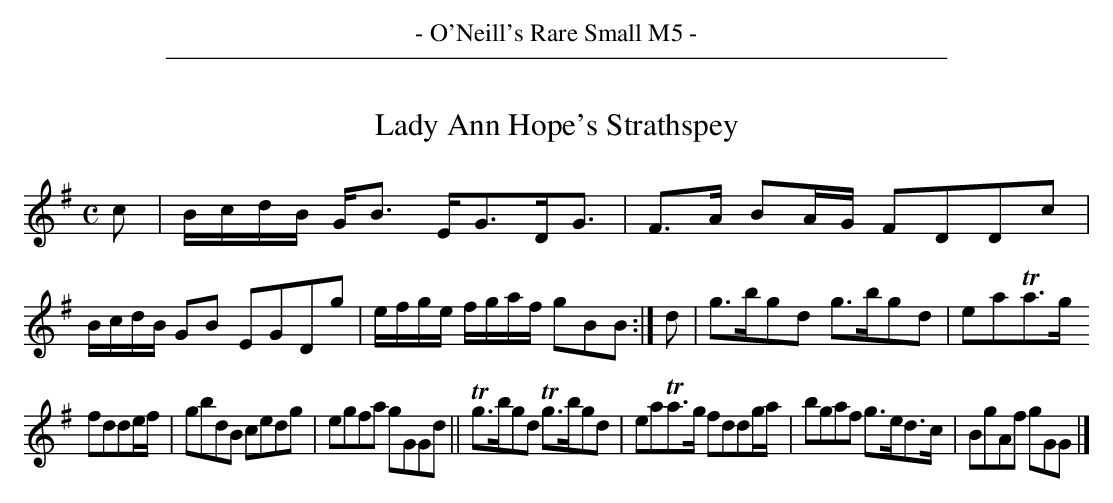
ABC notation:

X:1
T: Lady Ann Hope's Strathspey
M: C
L: 1/16
K: G
c2 |\
BcdB GB3 EG3DG3 | F3A B2AG F2D2D2c2 |\
BcdB G2B2 E2G2D2g2 | efge fgaf g2B2B2 :|\
d2 |\
g3bg2d2 g3bg2d2 | e2a2Ta3g
f2d2d2ef |\
g2b2d2B2 c2e2d2g2 | e2g2f2a2 g2G2G2d2 ||\
Tg3bg2d2 Tg3bg2d2 | e2a2Ta3g f2d2d2ga |\
b2g2a2f2 g3ed3c | B2g2A2f2 g2G2G2 |]
